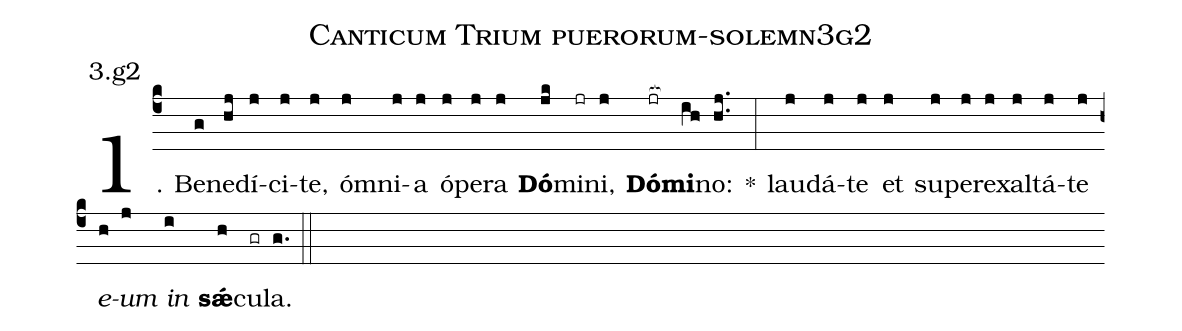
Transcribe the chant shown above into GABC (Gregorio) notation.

name: Canticum Trium puerorum-solemn3g2;
annotation: 3.g2;
%%
(c4)1. Be(g)ne(hj)dí(j)ci(j)te,(j) óm(j)ni(j)a(j) ó(j)pe(j)ra(j) <b>Dó</b>(jk)mi(jr)ni,(j) <b>Dó</b>(jr[ocb:1{])<b>mi</b>(ih[ocb:0}])no:(hj..) *(:) lau(j)dá(j)te(j) et(j) su(j)per(j)ex(j)al(j)tá(j)te(j) <i>e</i>(h)<i>um</i>(j) <i>in</i>(i) <b>sǽ</b>(h)cu(gr)la.(g.) (::)
